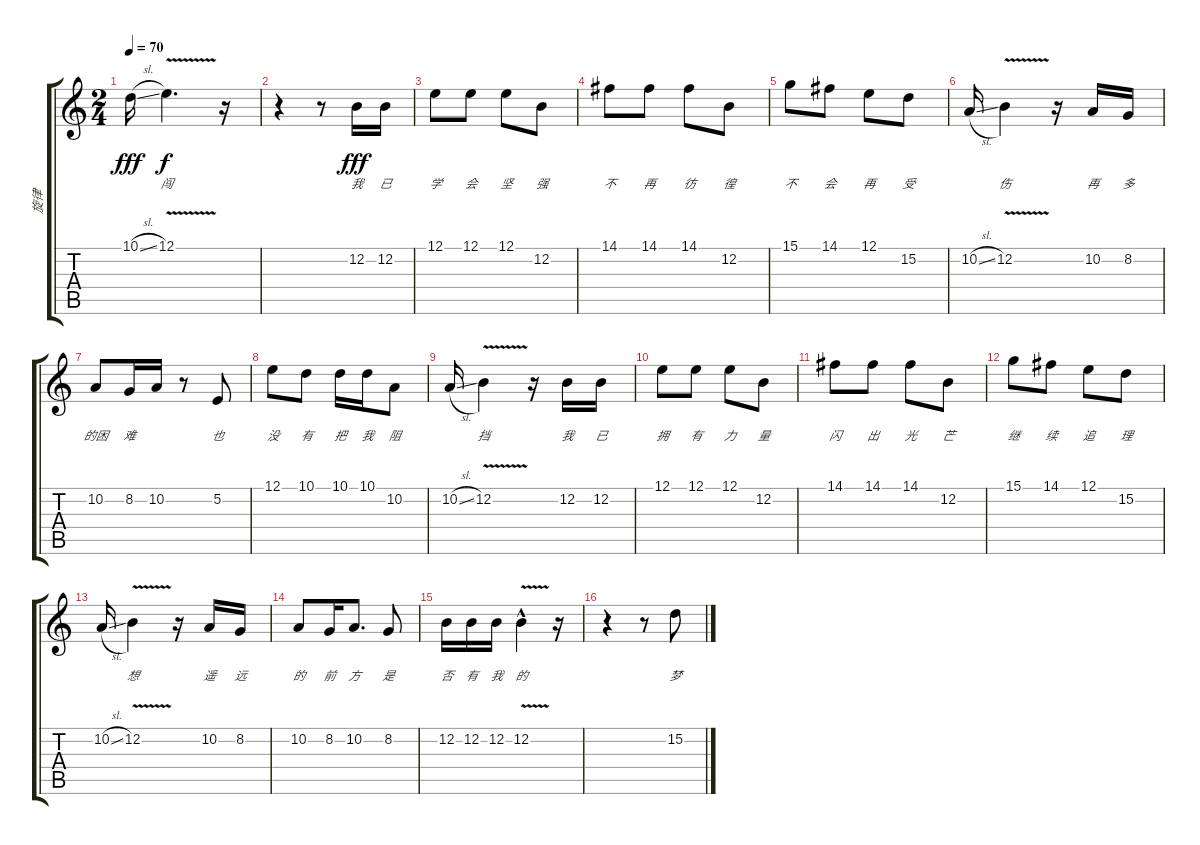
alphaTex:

\track ("旋律" "旋律") {instrument fx1rain}
\staff {score tabs}
\tuning (E4 B3 G3 D3 A2 E2) {hide}
\ts (2 4)
\tempo 70
\clef g2
\ks c
10.1{sl}.16{lyrics (0 "") lyrics (1 "") lyrics (2 "") lyrics (3 "") lyrics (4 "") dy fff} 12.1{v}.4{d lyrics (0 "闯") lyrics (1 "") lyrics (2 "") lyrics (3 "") lyrics (4 "") dy f} r.16 |
r.4 r.8 12.2.16{lyrics (0 "我") lyrics (1 "") lyrics (2 "") lyrics (3 "") lyrics (4 "") dy fff} 12.2.16{lyrics (0 "已") lyrics (1 "") lyrics (2 "") lyrics (3 "") lyrics (4 "")} |
12.1.8{lyrics (0 "学") lyrics (1 "") lyrics (2 "") lyrics (3 "") lyrics (4 "")} 12.1.8{lyrics (0 "会") lyrics (1 "") lyrics (2 "") lyrics (3 "") lyrics (4 "")} 12.1.8{lyrics (0 "坚") lyrics (1 "") lyrics (2 "") lyrics (3 "") lyrics (4 "")} 12.2.8{lyrics (0 "强") lyrics (1 "") lyrics (2 "") lyrics (3 "") lyrics (4 "")} |
14.1.8{lyrics (0 "不") lyrics (1 "") lyrics (2 "") lyrics (3 "") lyrics (4 "")} 14.1.8{lyrics (0 "再") lyrics (1 "") lyrics (2 "") lyrics (3 "") lyrics (4 "")} 14.1.8{lyrics (0 "彷") lyrics (1 "") lyrics (2 "") lyrics (3 "") lyrics (4 "")} 12.2.8{lyrics (0 "徨") lyrics (1 "") lyrics (2 "") lyrics (3 "") lyrics (4 "")} |
15.1.8{lyrics (0 "不") lyrics (1 "") lyrics (2 "") lyrics (3 "") lyrics (4 "")} 14.1.8{lyrics (0 "会") lyrics (1 "") lyrics (2 "") lyrics (3 "") lyrics (4 "")} 12.1.8{lyrics (0 "再") lyrics (1 "") lyrics (2 "") lyrics (3 "") lyrics (4 "")} 15.2.8{lyrics (0 "受") lyrics (1 "") lyrics (2 "") lyrics (3 "") lyrics (4 "")} |
10.2{sl}.16{lyrics (0 "") lyrics (1 "") lyrics (2 "") lyrics (3 "") lyrics (4 "")} 12.2{v}.4{lyrics (0 "伤") lyrics (1 "") lyrics (2 "") lyrics (3 "") lyrics (4 "")} r.16 10.2.16{lyrics (0 "再") lyrics (1 "") lyrics (2 "") lyrics (3 "") lyrics (4 "")} 8.2.16{lyrics (0 "多") lyrics (1 "") lyrics (2 "") lyrics (3 "") lyrics (4 "")} |
10.2.8{lyrics (0 "的困") lyrics (1 "") lyrics (2 "") lyrics (3 "") lyrics (4 "")} 8.2.16{lyrics (0 "难") lyrics (1 "") lyrics (2 "") lyrics (3 "") lyrics (4 "")} 10.2.16{lyrics (0 "") lyrics (1 "") lyrics (2 "") lyrics (3 "") lyrics (4 "")} r.8 5.2.8{lyrics (0 "也") lyrics (1 "") lyrics (2 "") lyrics (3 "") lyrics (4 "")} |
12.1.8{lyrics (0 "没") lyrics (1 "") lyrics (2 "") lyrics (3 "") lyrics (4 "")} 10.1.8{lyrics (0 "有") lyrics (1 "") lyrics (2 "") lyrics (3 "") lyrics (4 "")} 10.1.16{lyrics (0 "把") lyrics (1 "") lyrics (2 "") lyrics (3 "") lyrics (4 "")} 10.1.16{lyrics (0 "我") lyrics (1 "") lyrics (2 "") lyrics (3 "") lyrics (4 "")} 10.2.8{lyrics (0 "阻") lyrics (1 "") lyrics (2 "") lyrics (3 "") lyrics (4 "")} |
10.2{sl}.16{lyrics (0 "") lyrics (1 "") lyrics (2 "") lyrics (3 "") lyrics (4 "")} 12.2{v}.4{lyrics (0 "挡") lyrics (1 "") lyrics (2 "") lyrics (3 "") lyrics (4 "")} r.16 12.2.16{lyrics (0 "我") lyrics (1 "") lyrics (2 "") lyrics (3 "") lyrics (4 "")} 12.2.16{lyrics (0 "已") lyrics (1 "") lyrics (2 "") lyrics (3 "") lyrics (4 "")} |
12.1.8{lyrics (0 "拥") lyrics (1 "") lyrics (2 "") lyrics (3 "") lyrics (4 "")} 12.1.8{lyrics (0 "有") lyrics (1 "") lyrics (2 "") lyrics (3 "") lyrics (4 "")} 12.1.8{lyrics (0 "力") lyrics (1 "") lyrics (2 "") lyrics (3 "") lyrics (4 "")} 12.2.8{lyrics (0 "量") lyrics (1 "") lyrics (2 "") lyrics (3 "") lyrics (4 "")} |
14.1.8{lyrics (0 "闪") lyrics (1 "") lyrics (2 "") lyrics (3 "") lyrics (4 "")} 14.1.8{lyrics (0 "出") lyrics (1 "") lyrics (2 "") lyrics (3 "") lyrics (4 "")} 14.1.8{lyrics (0 "光") lyrics (1 "") lyrics (2 "") lyrics (3 "") lyrics (4 "")} 12.2.8{lyrics (0 "芒") lyrics (1 "") lyrics (2 "") lyrics (3 "") lyrics (4 "")} |
15.1.8{lyrics (0 "继") lyrics (1 "") lyrics (2 "") lyrics (3 "") lyrics (4 "")} 14.1.8{lyrics (0 "续") lyrics (1 "") lyrics (2 "") lyrics (3 "") lyrics (4 "")} 12.1.8{lyrics (0 "追") lyrics (1 "") lyrics (2 "") lyrics (3 "") lyrics (4 "")} 15.2.8{lyrics (0 "理") lyrics (1 "") lyrics (2 "") lyrics (3 "") lyrics (4 "")} |
10.2{sl}.16{lyrics (0 "") lyrics (1 "") lyrics (2 "") lyrics (3 "") lyrics (4 "")} 12.2{v}.4{lyrics (0 "想") lyrics (1 "") lyrics (2 "") lyrics (3 "") lyrics (4 "")} r.16 10.2.16{lyrics (0 "遥") lyrics (1 "") lyrics (2 "") lyrics (3 "") lyrics (4 "")} 8.2.16{lyrics (0 "远") lyrics (1 "") lyrics (2 "") lyrics (3 "") lyrics (4 "")} |
10.2.8{lyrics (0 "的") lyrics (1 "") lyrics (2 "") lyrics (3 "") lyrics (4 "")} 8.2.16{lyrics (0 "前") lyrics (1 "") lyrics (2 "") lyrics (3 "") lyrics (4 "")} 10.2.8{d lyrics (0 "方") lyrics (1 "") lyrics (2 "") lyrics (3 "") lyrics (4 "")} 8.2.8{lyrics (0 "是") lyrics (1 "") lyrics (2 "") lyrics (3 "") lyrics (4 "")} |
12.2.16{lyrics (0 "否") lyrics (1 "") lyrics (2 "") lyrics (3 "") lyrics (4 "")} 12.2.16{lyrics (0 "有") lyrics (1 "") lyrics (2 "") lyrics (3 "") lyrics (4 "")} 12.2.16{lyrics (0 "我") lyrics (1 "") lyrics (2 "") lyrics (3 "") lyrics (4 "")} 12.2{v hac}.4{lyrics (0 "的") lyrics (1 "") lyrics (2 "") lyrics (3 "") lyrics (4 "")} r.16 |
r.4 r.8 15.2.8{lyrics (0 "梦") lyrics (1 "") lyrics (2 "") lyrics (3 "") lyrics (4 "")}
